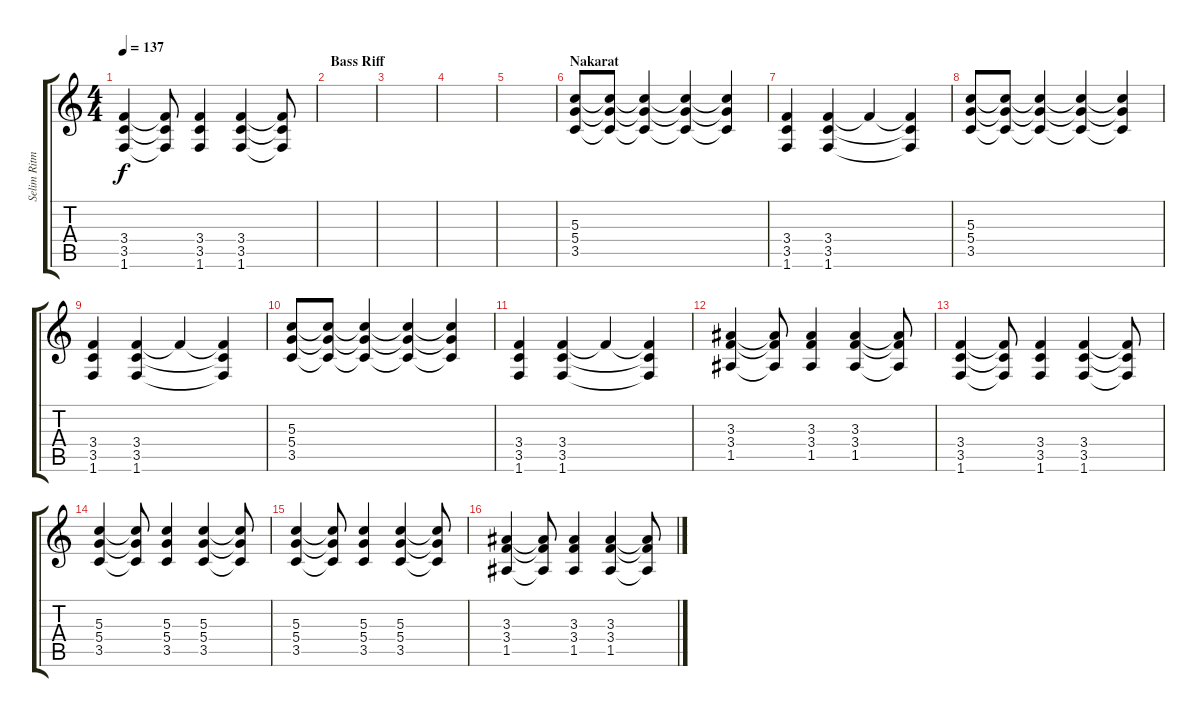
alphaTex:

\track ("Selim Ritm" "Selim Ritm") {instrument overdrivenguitar}
\staff {score tabs}
\tuning (E4 B3 G3 D3 A2 E2) {hide}
\ts (4 4)
\tempo 137
\clef g2
\ks c
(3.4 3.5 1.6).4{dy f} (3.4{t} 3.5{t} 1.6{t}).8 (3.4 3.5 1.6).4 (3.4 3.5 1.6).4 (3.4{t} 3.5{t} 1.6{t}).8 |
\section ("" "Bass Riff")
|
|
|
|
\section ("" "Nakarat")
(5.3 5.4 3.5).8 (5.3{t} 5.4{t} 3.5{t}).8 (5.3{t} 5.4{t} 3.5{t}).4 (5.3{t} 5.4{t} 3.5{t}).4 (5.3{t} 5.4{t} 3.5{t}).4 |
(3.4 3.5 1.6).4 (3.4 3.5 1.6).4 3.4{t}.4 (3.4{t} 3.5{t} 1.6{t}).4 |
(5.3 5.4 3.5).8 (5.3{t} 5.4{t} 3.5{t}).8 (5.3{t} 5.4{t} 3.5{t}).4 (5.3{t} 5.4{t} 3.5{t}).4 (5.3{t} 5.4{t} 3.5{t}).4 |
(3.4 3.5 1.6).4 (3.4 3.5 1.6).4 3.4{t}.4 (3.4{t} 3.5{t} 1.6{t}).4 |
(5.3 5.4 3.5).8 (5.3{t} 5.4{t} 3.5{t}).8 (5.3{t} 5.4{t} 3.5{t}).4 (5.3{t} 5.4{t} 3.5{t}).4 (5.3{t} 5.4{t} 3.5{t}).4 |
(3.4 3.5 1.6).4 (3.4 3.5 1.6).4 3.4{t}.4 (3.4{t} 3.5{t} 1.6{t}).4 |
(3.3 3.4 1.5).4 (3.3{t} 3.4{t} 1.5{t}).8 (3.3 3.4 1.5).4 (3.3 3.4 1.5).4 (3.3{t} 3.4{t} 1.5{t}).8 |
(3.4 3.5 1.6).4 (3.4{t} 3.5{t} 1.6{t}).8 (3.4 3.5 1.6).4 (3.4 3.5 1.6).4 (3.4{t} 3.5{t} 1.6{t}).8 |
(5.3 5.4 3.5).4 (5.3{t} 5.4{t} 3.5{t}).8 (5.3 5.4 3.5).4 (5.3 5.4 3.5).4 (5.3{t} 5.4{t} 3.5{t}).8 |
(5.3 5.4 3.5).4 (5.3{t} 5.4{t} 3.5{t}).8 (5.3 5.4 3.5).4 (5.3 5.4 3.5).4 (5.3{t} 5.4{t} 3.5{t}).8 |
(3.3 3.4 1.5).4 (3.3{t} 3.4{t} 1.5{t}).8 (3.3 3.4 1.5).4 (3.3 3.4 1.5).4 (3.3{t} 3.4{t} 1.5{t}).8
